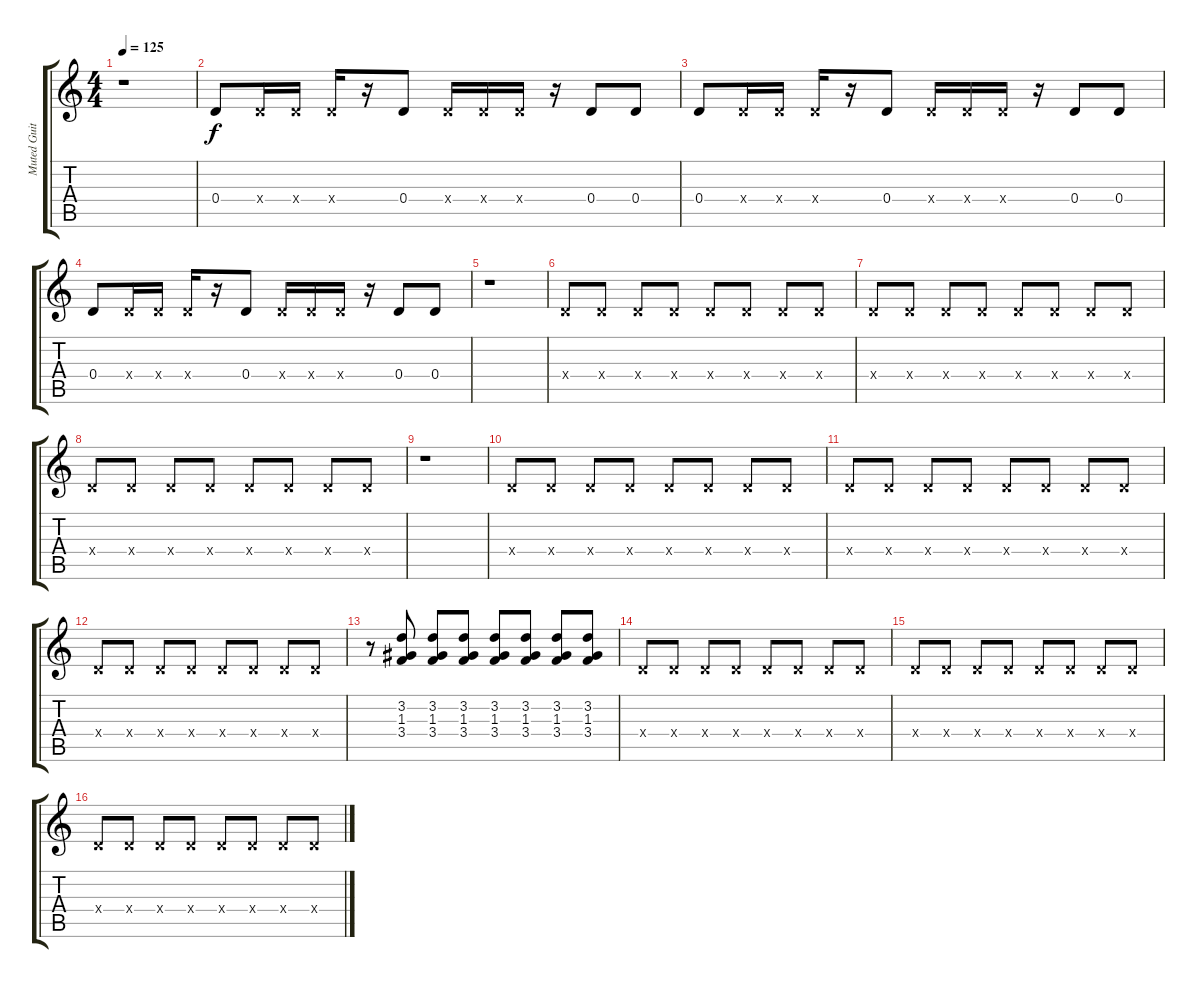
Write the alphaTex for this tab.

\track ("Muted Guitar" "Muted Guit") {instrument electricguitarmuted}
\staff {score tabs}
\tuning (E4 B3 G3 D3 A2 E2) {hide}
\ts (4 4)
\tempo 125
\clef g2
\ks c
r.1{dy f} |
0.4.8 0.4{x}.16 0.4{x}.16 0.4{x}.16 r.16 0.4.8 0.4{x}.16 0.4{x}.16 0.4{x}.16 r.16 0.4.8 0.4.8 |
0.4.8 0.4{x}.16 0.4{x}.16 0.4{x}.16 r.16 0.4.8 0.4{x}.16 0.4{x}.16 0.4{x}.16 r.16 0.4.8 0.4.8 |
0.4.8 0.4{x}.16 0.4{x}.16 0.4{x}.16 r.16 0.4.8 0.4{x}.16 0.4{x}.16 0.4{x}.16 r.16 0.4.8 0.4.8 |
r.1 |
0.4{x}.8 0.4{x}.8 0.4{x}.8 0.4{x}.8 0.4{x}.8 0.4{x}.8 0.4{x}.8 0.4{x}.8 |
0.4{x}.8 0.4{x}.8 0.4{x}.8 0.4{x}.8 0.4{x}.8 0.4{x}.8 0.4{x}.8 0.4{x}.8 |
0.4{x}.8 0.4{x}.8 0.4{x}.8 0.4{x}.8 0.4{x}.8 0.4{x}.8 0.4{x}.8 0.4{x}.8 |
r.1 |
0.4{x}.8 0.4{x}.8 0.4{x}.8 0.4{x}.8 0.4{x}.8 0.4{x}.8 0.4{x}.8 0.4{x}.8 |
0.4{x}.8 0.4{x}.8 0.4{x}.8 0.4{x}.8 0.4{x}.8 0.4{x}.8 0.4{x}.8 0.4{x}.8 |
0.4{x}.8 0.4{x}.8 0.4{x}.8 0.4{x}.8 0.4{x}.8 0.4{x}.8 0.4{x}.8 0.4{x}.8 |
r.8 (3.2 1.3 3.4).8 (3.2 1.3 3.4).8 (3.2 1.3 3.4).8 (3.2 1.3 3.4).8 (3.2 1.3 3.4).8 (3.2 1.3 3.4).8 (3.2 1.3 3.4).8 |
0.4{x}.8 0.4{x}.8 0.4{x}.8 0.4{x}.8 0.4{x}.8 0.4{x}.8 0.4{x}.8 0.4{x}.8 |
0.4{x}.8 0.4{x}.8 0.4{x}.8 0.4{x}.8 0.4{x}.8 0.4{x}.8 0.4{x}.8 0.4{x}.8 |
0.4{x}.8 0.4{x}.8 0.4{x}.8 0.4{x}.8 0.4{x}.8 0.4{x}.8 0.4{x}.8 0.4{x}.8
